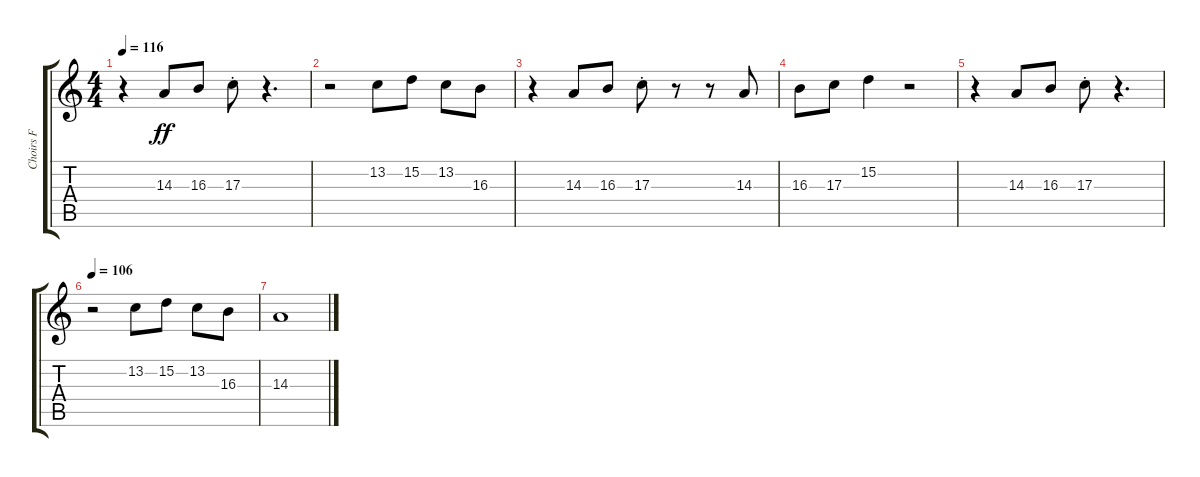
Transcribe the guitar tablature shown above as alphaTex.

\track ("Choirs F" "Choirs F") {instrument choiraahs}
\staff {score tabs}
\tuning (E4 B3 G3 D3 A2 E2) {hide}
\ts (4 4)
\tempo 116
\clef g2
\ks c
r.4{dy ff} 14.3.8 16.3.8 17.3{st}.8 r.4{d} |
r.2 13.2.8 15.2.8 13.2.8 16.3.8 |
r.4 14.3.8 16.3.8 17.3{st}.8 r.8 r.8 14.3.8 |
16.3.8 17.3.8 15.2.4 r.2 |
r.4 14.3.8 16.3.8 17.3{st}.8 r.4{d} |
\tempo 100
\tempo 106
r.2 13.2.8 15.2.8 13.2.8 16.3.8 |
14.3.1
